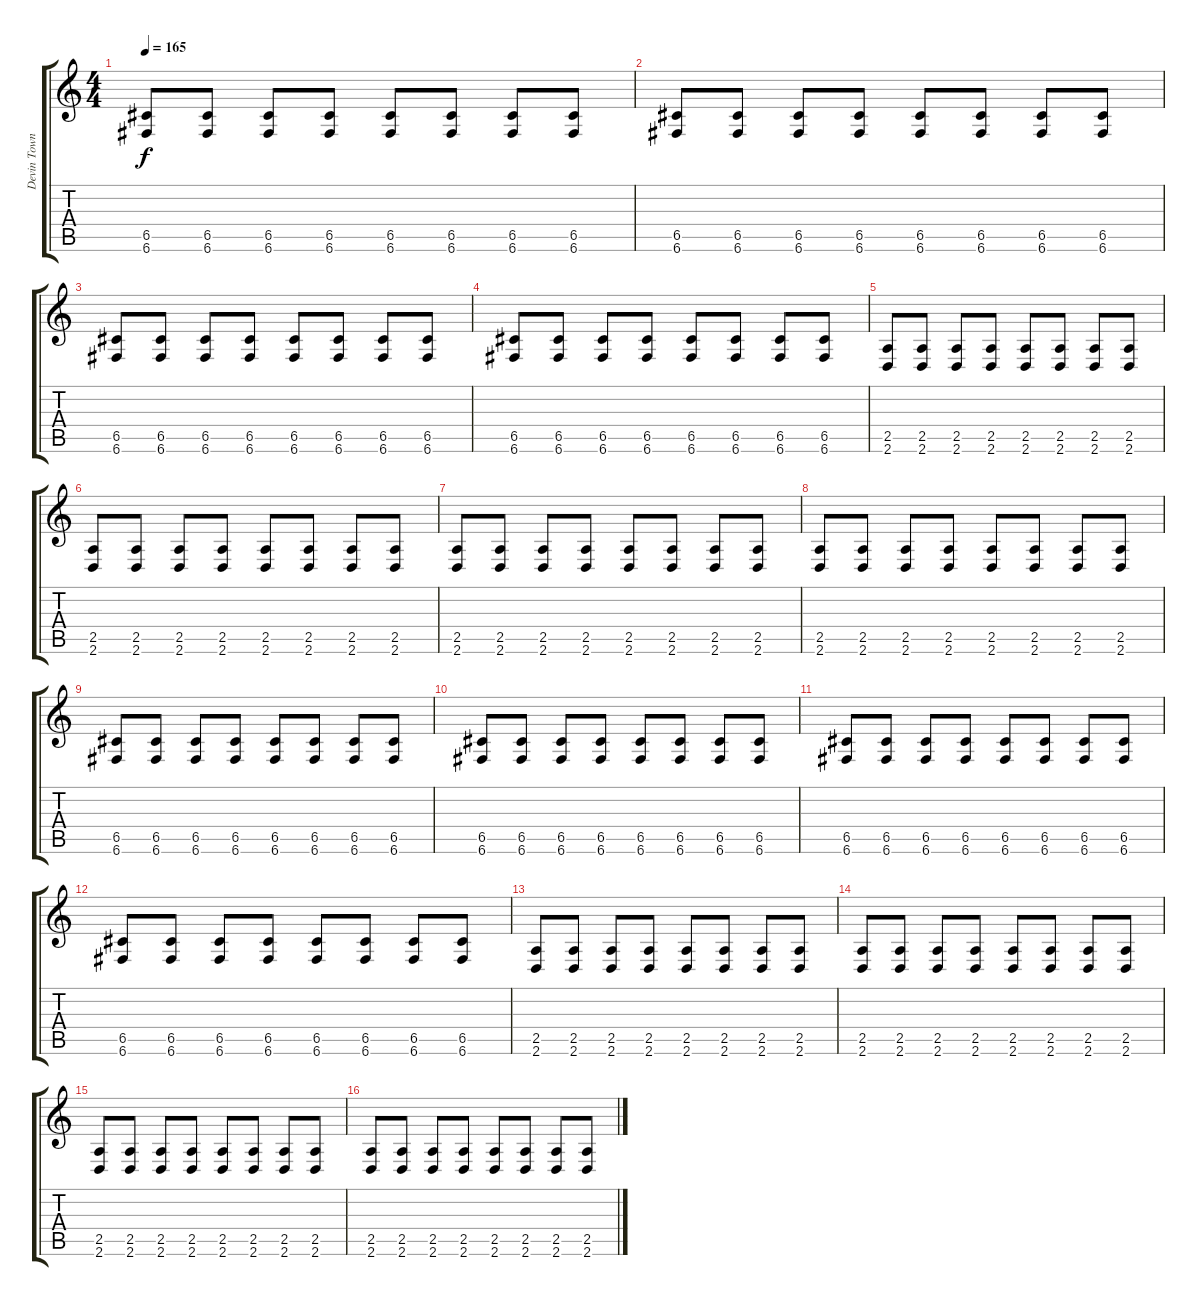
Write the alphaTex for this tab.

\track ("Devin Townsend (Guitar 2)" "Devin Town") {instrument distortionguitar}
\staff {score tabs}
\tuning (D4 A3 F3 C3 G2 C2) {hide}
\ts (4 4)
\tempo 165
\clef g2
\ks c
(6.5 6.6).8{dy f volume 10} (6.5 6.6).8 (6.5 6.6).8 (6.5 6.6).8 (6.5 6.6).8 (6.5 6.6).8 (6.5 6.6).8 (6.5 6.6).8 |
(6.5 6.6).8 (6.5 6.6).8 (6.5 6.6).8 (6.5 6.6).8 (6.5 6.6).8 (6.5 6.6).8 (6.5 6.6).8 (6.5 6.6).8 |
(6.5 6.6).8 (6.5 6.6).8 (6.5 6.6).8 (6.5 6.6).8 (6.5 6.6).8 (6.5 6.6).8 (6.5 6.6).8 (6.5 6.6).8 |
(6.5 6.6).8 (6.5 6.6).8 (6.5 6.6).8 (6.5 6.6).8 (6.5 6.6).8 (6.5 6.6).8 (6.5 6.6).8 (6.5 6.6).8 |
(2.5 2.6).8 (2.5 2.6).8 (2.5 2.6).8 (2.5 2.6).8 (2.5 2.6).8 (2.5 2.6).8 (2.5 2.6).8 (2.5 2.6).8 |
(2.5 2.6).8 (2.5 2.6).8 (2.5 2.6).8 (2.5 2.6).8 (2.5 2.6).8 (2.5 2.6).8 (2.5 2.6).8 (2.5 2.6).8 |
(2.5 2.6).8 (2.5 2.6).8 (2.5 2.6).8 (2.5 2.6).8 (2.5 2.6).8 (2.5 2.6).8 (2.5 2.6).8 (2.5 2.6).8 |
(2.5 2.6).8 (2.5 2.6).8 (2.5 2.6).8 (2.5 2.6).8 (2.5 2.6).8 (2.5 2.6).8 (2.5 2.6).8 (2.5 2.6).8 |
(6.5 6.6).8 (6.5 6.6).8 (6.5 6.6).8 (6.5 6.6).8 (6.5 6.6).8 (6.5 6.6).8 (6.5 6.6).8 (6.5 6.6).8 |
(6.5 6.6).8 (6.5 6.6).8 (6.5 6.6).8 (6.5 6.6).8 (6.5 6.6).8 (6.5 6.6).8 (6.5 6.6).8 (6.5 6.6).8 |
(6.5 6.6).8 (6.5 6.6).8 (6.5 6.6).8 (6.5 6.6).8 (6.5 6.6).8 (6.5 6.6).8 (6.5 6.6).8 (6.5 6.6).8 |
(6.5 6.6).8 (6.5 6.6).8 (6.5 6.6).8 (6.5 6.6).8 (6.5 6.6).8 (6.5 6.6).8 (6.5 6.6).8 (6.5 6.6).8 |
(2.5 2.6).8 (2.5 2.6).8 (2.5 2.6).8 (2.5 2.6).8 (2.5 2.6).8 (2.5 2.6).8 (2.5 2.6).8 (2.5 2.6).8 |
(2.5 2.6).8 (2.5 2.6).8 (2.5 2.6).8 (2.5 2.6).8 (2.5 2.6).8 (2.5 2.6).8 (2.5 2.6).8 (2.5 2.6).8 |
(2.5 2.6).8 (2.5 2.6).8 (2.5 2.6).8 (2.5 2.6).8 (2.5 2.6).8 (2.5 2.6).8 (2.5 2.6).8 (2.5 2.6).8 |
(2.5 2.6).8 (2.5 2.6).8 (2.5 2.6).8 (2.5 2.6).8 (2.5 2.6).8 (2.5 2.6).8 (2.5 2.6).8 (2.5 2.6).8
